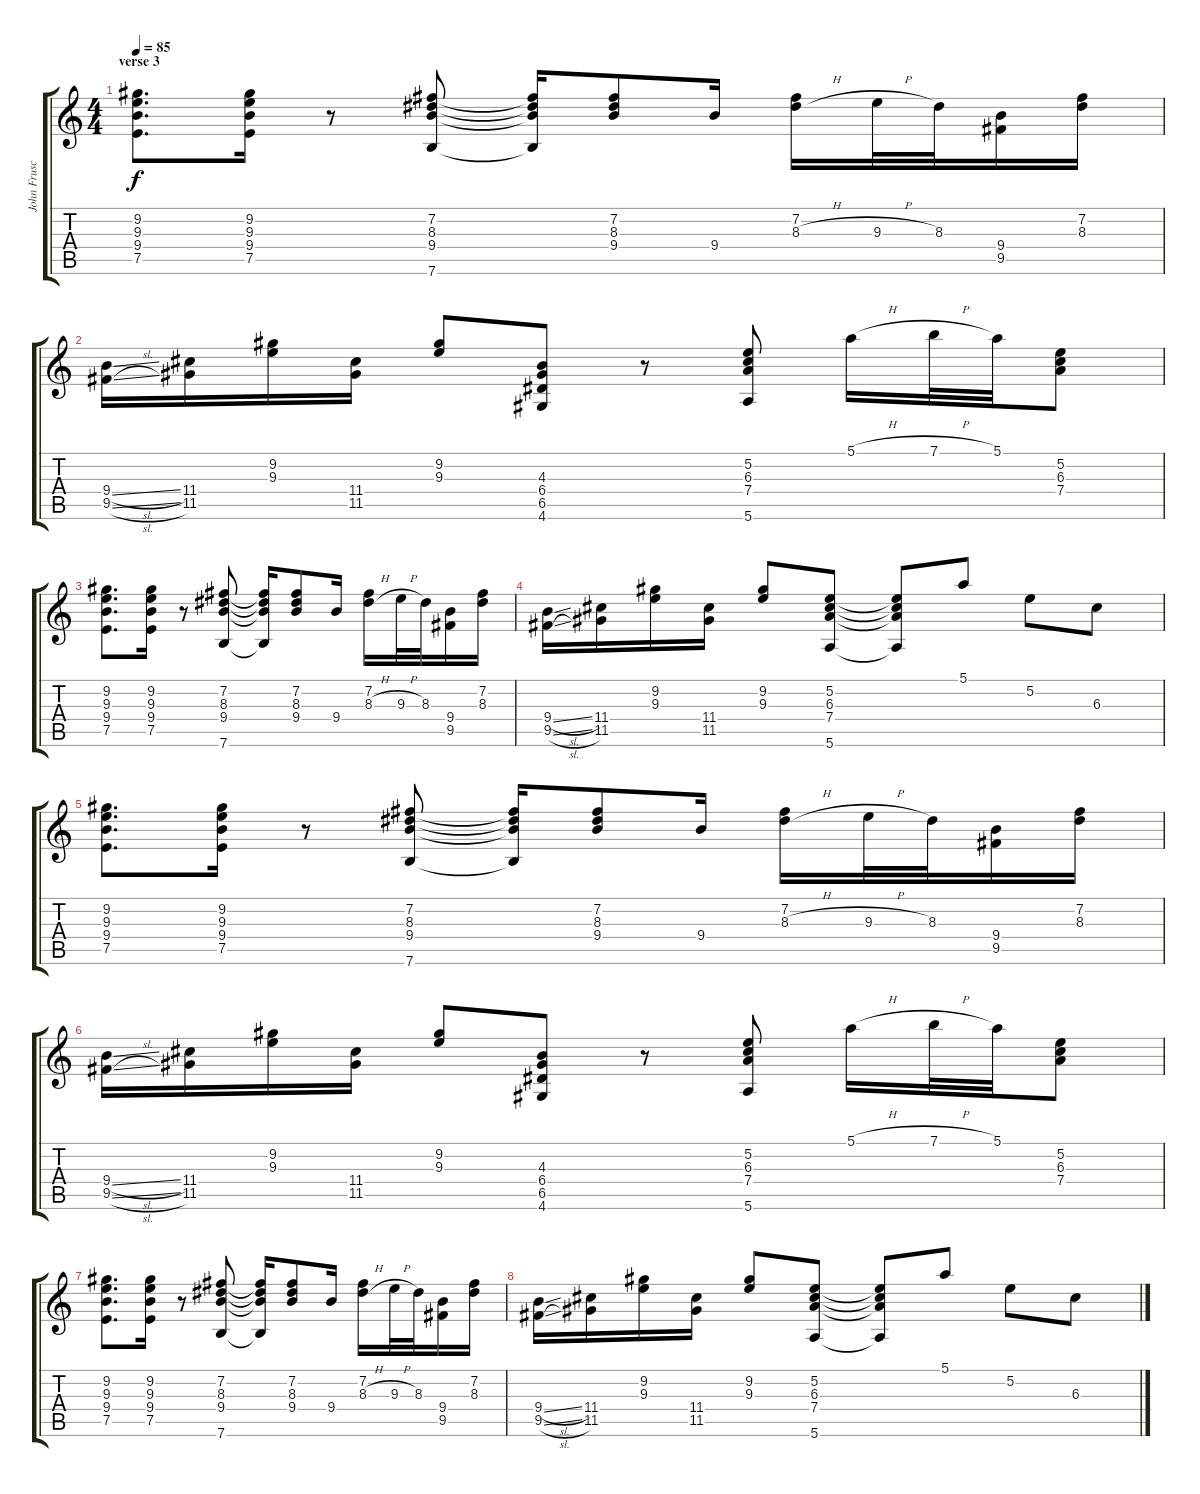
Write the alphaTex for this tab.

\track ("John Frusciante" "John Frusc") {instrument acousticguitarsteel}
\staff {score tabs}
\tuning (E4 B3 G3 D3 A2 E2) {hide}
\ts (4 4)
\section ("" "verse 3")
\tempo 85
\clef g2
\ks c
(9.2 9.3 9.4 7.5).8{d dy f} (9.2 9.3 9.4 7.5).16 r.8 (7.2 8.3 9.4 7.6).8 (7.2{t} 8.3{t} 9.4{t} 7.6{t}).16 (7.2 8.3 9.4).8 9.4.16 (7.2 8.3{h}).16 9.3{h}.32 8.3.32 (9.4 9.5).16 (7.2 8.3).16 |
(9.4{sl} 9.5{sl}).16 (11.4 11.5).16 (9.2 9.3).16 (11.4 11.5).16 (9.2 9.3).8 (4.3 6.4 6.5 4.6).8 r.8 (5.2 6.3 7.4 5.6).8 5.1{h}.16 7.1{h}.32 5.1.32 (5.2 6.3 7.4).8 |
(9.2 9.3 9.4 7.5).8{d} (9.2 9.3 9.4 7.5).16 r.8 (7.2 8.3 9.4 7.6).8 (7.2{t} 8.3{t} 9.4{t} 7.6{t}).16 (7.2 8.3 9.4).8 9.4.16 (7.2 8.3{h}).16 9.3{h}.32 8.3.32 (9.4 9.5).16 (7.2 8.3).16 |
(9.4{sl} 9.5{sl}).16 (11.4 11.5).16 (9.2 9.3).16 (11.4 11.5).16 (9.2 9.3).8 (5.2 6.3 7.4 5.6).8 (5.2{t} 6.3{t} 7.4{t} 5.6{t}).8 5.1.8 5.2.8 6.3.8 |
(9.2 9.3 9.4 7.5).8{d} (9.2 9.3 9.4 7.5).16 r.8 (7.2 8.3 9.4 7.6).8 (7.2{t} 8.3{t} 9.4{t} 7.6{t}).16 (7.2 8.3 9.4).8 9.4.16 (7.2 8.3{h}).16 9.3{h}.32 8.3.32 (9.4 9.5).16 (7.2 8.3).16 |
(9.4{sl} 9.5{sl}).16 (11.4 11.5).16 (9.2 9.3).16 (11.4 11.5).16 (9.2 9.3).8 (4.3 6.4 6.5 4.6).8 r.8 (5.2 6.3 7.4 5.6).8 5.1{h}.16 7.1{h}.32 5.1.32 (5.2 6.3 7.4).8 |
(9.2 9.3 9.4 7.5).8{d} (9.2 9.3 9.4 7.5).16 r.8 (7.2 8.3 9.4 7.6).8 (7.2{t} 8.3{t} 9.4{t} 7.6{t}).16 (7.2 8.3 9.4).8 9.4.16 (7.2 8.3{h}).16 9.3{h}.32 8.3.32 (9.4 9.5).16 (7.2 8.3).16 |
(9.4{sl} 9.5{sl}).16 (11.4 11.5).16 (9.2 9.3).16 (11.4 11.5).16 (9.2 9.3).8 (5.2 6.3 7.4 5.6).8 (5.2{t} 6.3{t} 7.4{t} 5.6{t}).8 5.1.8 5.2.8 6.3.8
